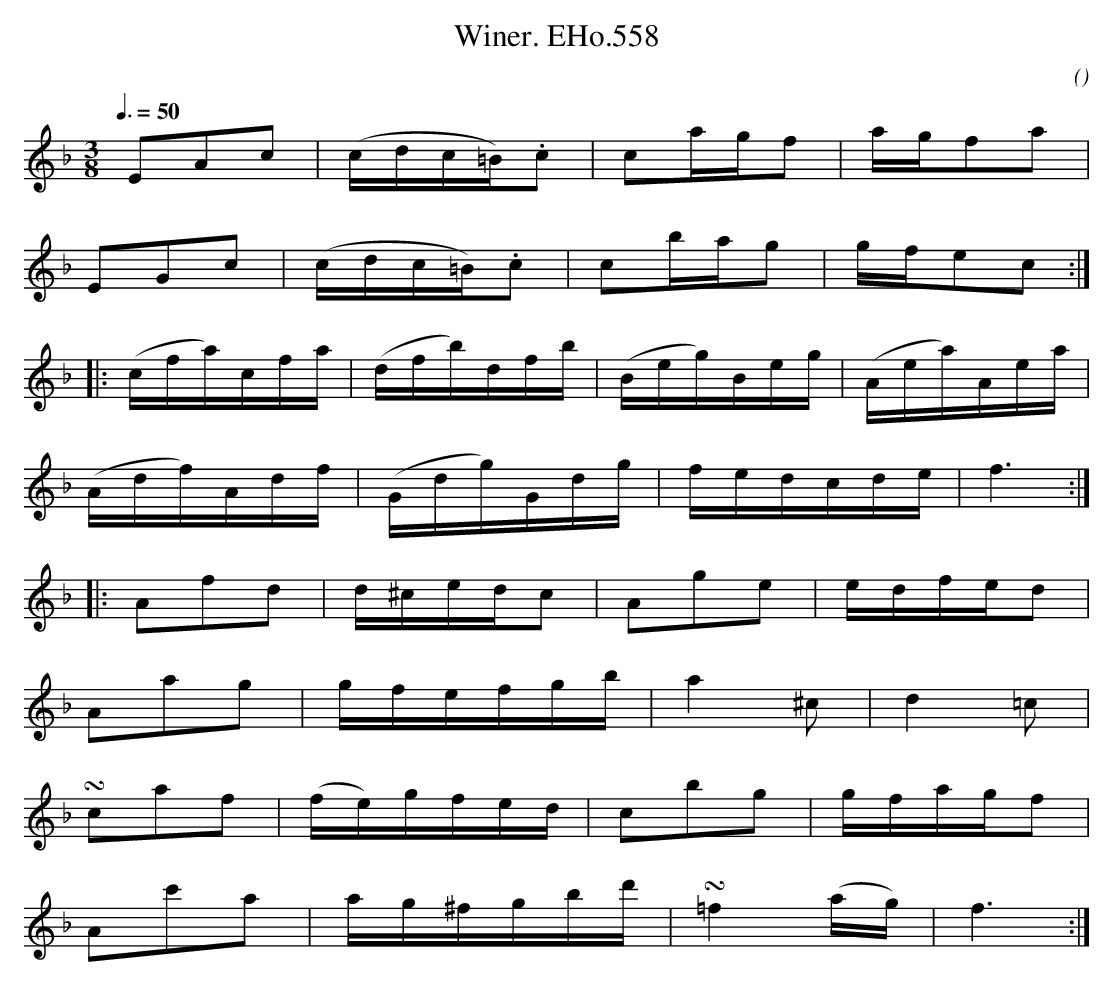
X:1
T:Winer. EHo.558
M:3/8
L:1/16
Q:3/8=50
C:
O:
K:F
yE2A2c2 | (cdc=B).c2 | c2agf2 | agf2a2 |
E2G2c2 | (cdc=B).c2 | c2bag2 | gfe2c2 :|
|: (cfa)cfa | (dfb)dfb | (Beg)Beg | (Aea)Aea |
(Adf)Adf | (Gdg)Gdg | fedcde | f6 :|
|: A2f2d2 | d^cedc2 | A2g2e2 | edfed2 |
A2a2g2 | gfefgb | a4^c2 | d4=c2 |
!turn!c2a2f2 | (fe)gfed | c2b2g2 | gfagf2 |
A2c'2a2 | ag^fgbd' | !turn!=f4(ag) | f6 :|
